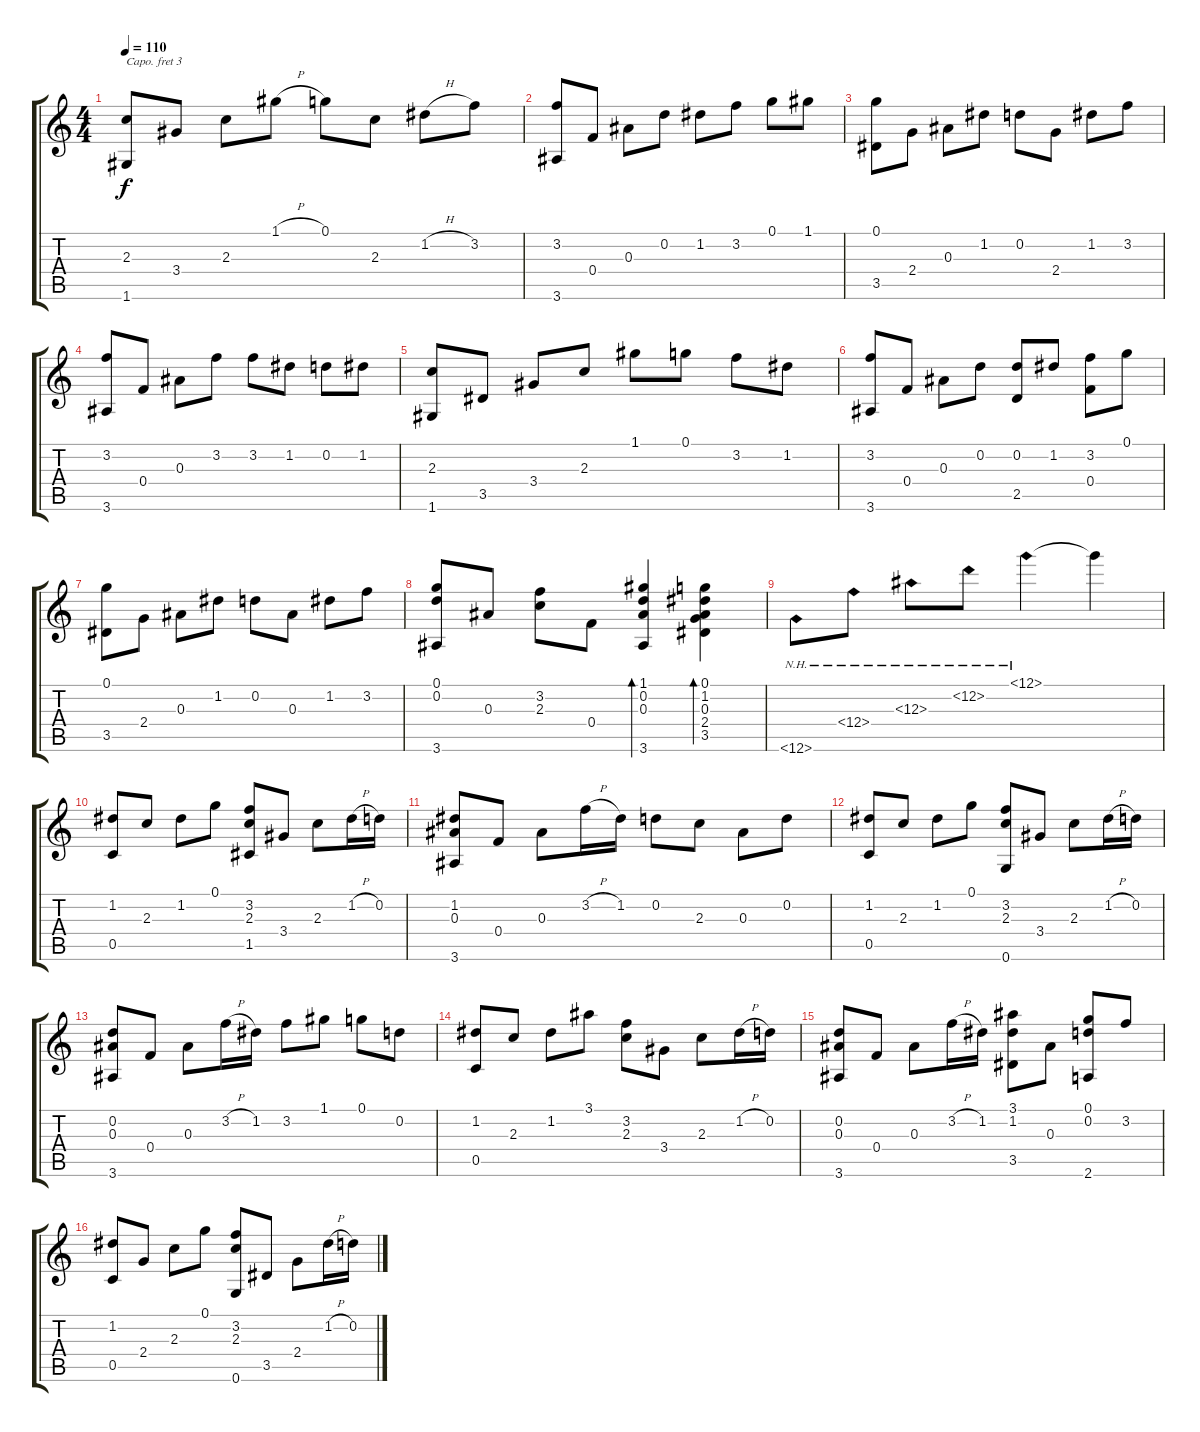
\track "" {instrument acousticguitarsteel}
\staff {score tabs}
\capo 3
\tuning (E4 B3 G3 D3 A2 E2) {hide}
\ts (4 4)
\tempo 110
\clef g2
\ks c
(2.3 1.6).8{dy f} 3.4.8 2.3.8 1.1{h}.8 0.1.8 2.3.8 1.2{h}.8 3.2.8 |
(3.2 3.6).8 0.4.8 0.3.8 0.2.8 1.2.8 3.2.8 0.1.8 1.1.8 |
(0.1 3.5).8 2.4.8 0.3.8 1.2.8 0.2.8 2.4.8 1.2.8 3.2.8 |
(3.2 3.6).8 0.4.8 0.3.8 3.2.8 3.2.8 1.2.8 0.2.8 1.2.8 |
(2.3 1.6).8 3.5.8 3.4.8 2.3.8 1.1.8 0.1.8 3.2.8 1.2.8 |
(3.2 3.6).8 0.4.8 0.3.8 0.2.8 (0.2 2.5).8 1.2.8 (3.2 0.4).8 0.1.8 |
(0.1 3.5).8 2.4.8 0.3.8 1.2.8 0.2.8 0.3.8 1.2.8 3.2.8 |
(0.1 0.2 3.6).8 0.3.8 (3.2 2.3).8 0.4.8 (1.1 0.2 0.3 3.6).4{bd 60} (0.1 1.2 0.3 2.4 3.5).4{bd 60} |
12.6{nh}.8 12.4{nh}.8 12.3{nh}.8 12.2{nh}.8 12.1{nh}.4 12.1{t}.4 |
(1.2 0.5).8 2.3.8 1.2.8 0.1.8 (3.2 2.3 1.5).8 3.4.8 2.3.8 1.2{h}.16 0.2.16 |
(1.2 0.3 3.6).8 0.4.8 0.3.8 3.2{h}.16 1.2.16 0.2.8 2.3.8 0.3.8 0.2.8 |
(1.2 0.5).8 2.3.8 1.2.8 0.1.8 (3.2 2.3 0.6).8 3.4.8 2.3.8 1.2{h}.16 0.2.16 |
(0.2 0.3 3.6).8 0.4.8 0.3.8 3.2{h}.16 1.2.16 3.2.8 1.1.8 0.1.8 0.2.8 |
(1.2 0.5).8 2.3.8 1.2.8 3.1.8 (3.2 2.3).8 3.4.8 2.3.8 1.2{h}.16 0.2.16 |
(0.2 0.3 3.6).8 0.4.8 0.3.8 3.2{h}.16 1.2.16 (3.1 1.2 3.5).8 0.3.8 (0.1 0.2 2.6).8 3.2.8 |
(1.2 0.5).8 2.4.8 2.3.8 0.1.8 (3.2 2.3 0.6).8 3.5.8 2.4.8 1.2{h}.16 0.2.16
